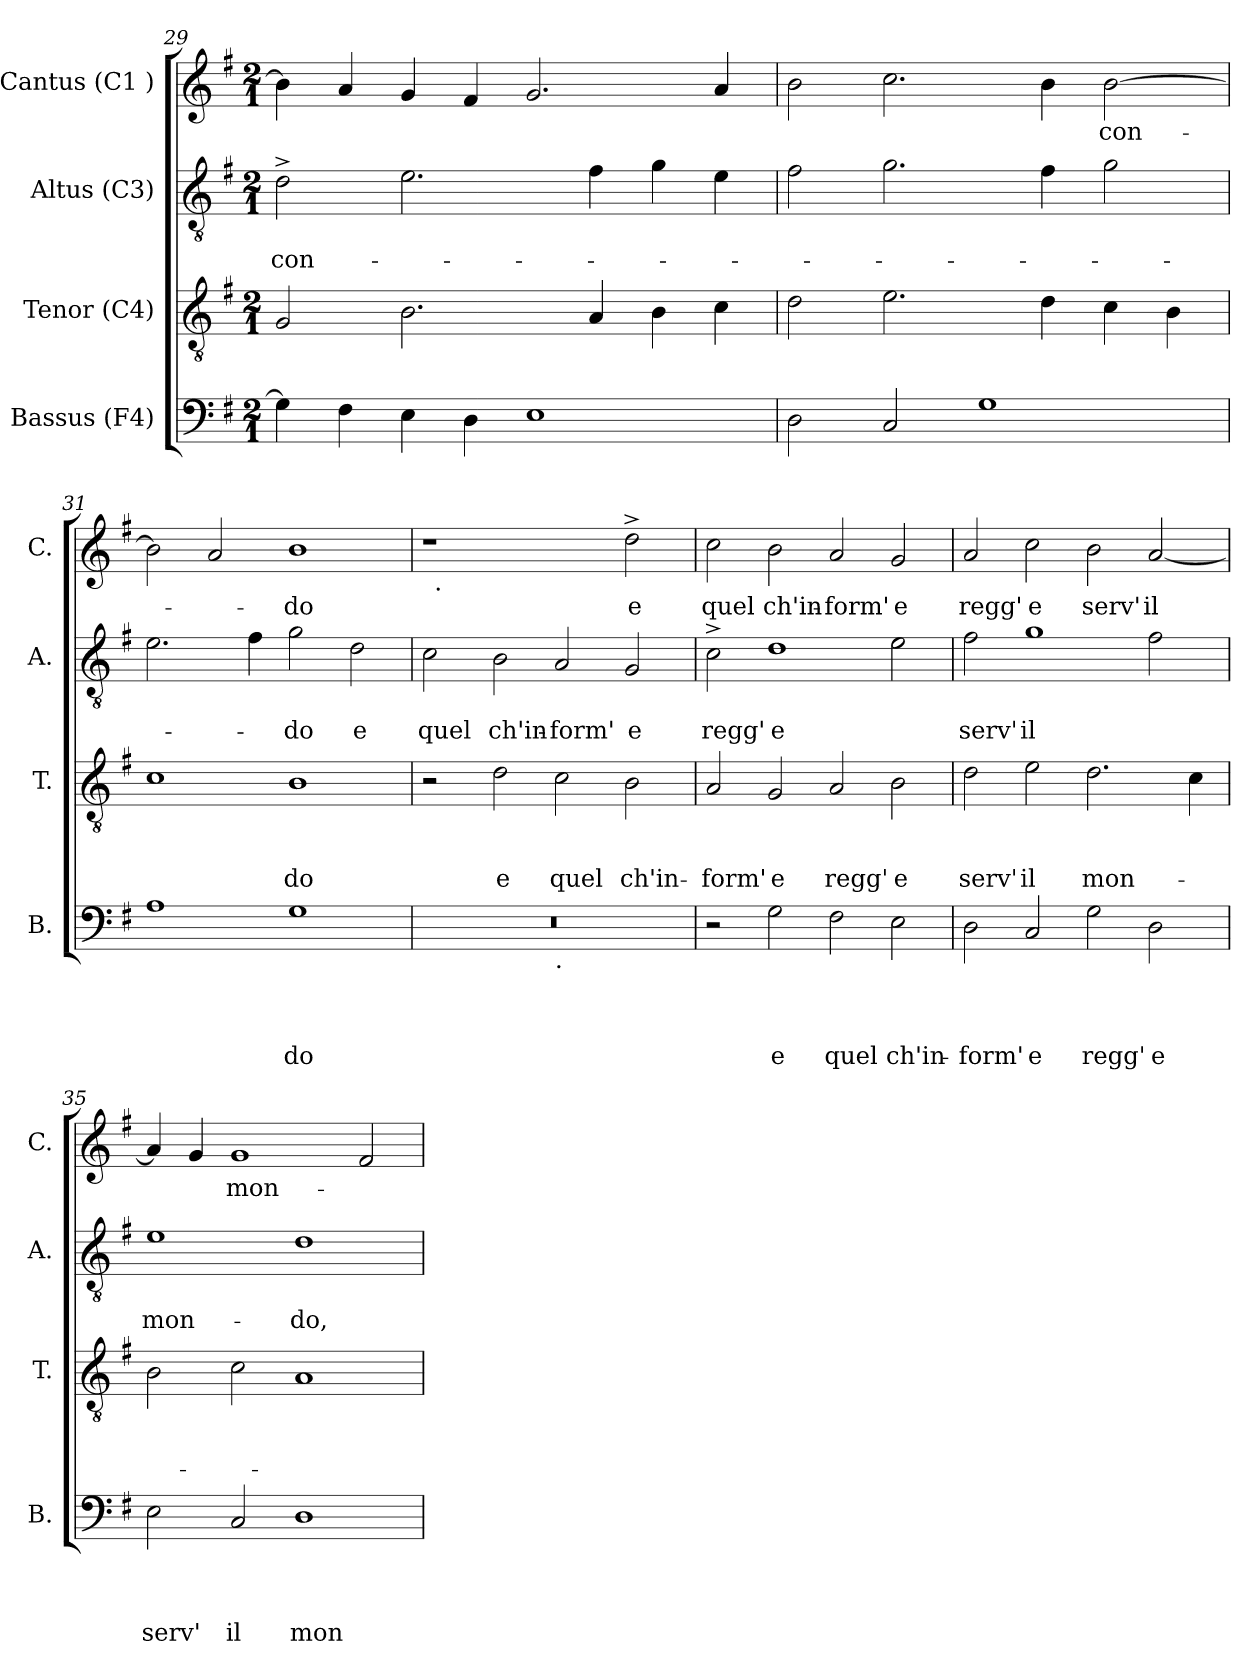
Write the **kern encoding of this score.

**kern	**text	**text	**text	**text	**kern	**text	**text	**text	**kern	**text	**text	**kern	**text
*part4	*part4	*part4	*part4	*part4	*part3	*part3	*part3	*part3	*part2	*part2	*part2	*part1	*part1
*staff4	*staff4	*staff4	*staff4	*staff4	*staff3	*staff3	*staff3	*staff3	*staff2	*staff2	*staff2	*staff1	*staff1
*I"Bassus (F4)	*	*	*	*	*I"Tenor (C4)	*	*	*	*I"Altus (C3)	*	*	*I"Cantus (C1 )	*
*I'B.	*	*	*	*	*I'T.	*	*	*	*I'A.	*	*	*I'C.	*
*clefF4	*	*	*	*	*clefGv2	*	*	*	*clefGv2	*	*	*clefG2	*
*k[f#]	*	*	*	*	*k[f#]	*	*	*	*k[f#]	*	*	*k[f#]	*
*G:	*	*	*	*	*G:	*	*	*	*G:	*	*	*G:	*
*M2/1	*	*	*	*	*M2/1	*	*	*	*M2/1	*	*	*M2/1	*
=29	=29	=29	=29	=29	=29	=29	=29	=29	=29	=29	=29	=29	=29
!	!	!	!	!	!	!	!	!	!	!	!LO:LY:b	!	!
4G\]	.	.	.	.	2G/	.	.	.	2d^>\	.	-con-	4b\]	.
4F#\	.	.	.	.	.	.	.	.	.	.	.	4a/	.
4E\	.	.	.	.	2.B\	.	.	.	2.e\	.	.	4g/	.
4D\	.	.	.	.	.	.	.	.	.	.	.	4f#/	.
1E	.	.	.	.	.	.	.	.	.	.	.	2.g/	.
.	.	.	.	.	4A/	.	.	.	4f#\	.	.	.	.
.	.	.	.	.	4B\	.	.	.	4g\	.	.	.	.
.	.	.	.	.	4c\	.	.	.	4e\	.	.	4a/	.
=30	=30	=30	=30	=30	=30	=30	=30	=30	=30	=30	=30	=30	=30
2D\	.	.	.	.	2d\	.	.	.	2f#\	.	.	2b\	.
2C/	.	.	.	.	2.e\	.	.	.	2.g\	.	.	2.cc\	.
1G	.	.	.	.	.	.	.	.	.	.	.	.	.
.	.	.	.	.	4d\	.	.	.	4f#\	.	.	4b\	.
!	!	!	!	!	!	!	!	!	!	!	!	!	!LO:LY:b
.	.	.	.	.	4c\	.	.	.	2g\	.	.	[>2b\	-con-
.	.	.	.	.	4B\	.	.	.	.	.	.	.	.
=31	=31	=31	=31	=31	=31	=31	=31	=31	=31	=31	=31	=31	=31
1A	.	.	.	.	1c	.	.	.	2.e\	.	.	2b\]	.
.	.	.	.	.	.	.	.	.	.	.	.	2a/	.
.	.	.	.	.	.	.	.	.	4f#\	.	.	.	.
!	!	!	!	!LO:LY:b	!	!	!	!LO:LY:b	!	!	!LO:LY:b	!	!LO:LY:b
1G	.	.	.	-do	1B	.	.	-do	2g\	.	-do	1b	-do
!	!	!	!	!	!	!	!	!	!	!	!LO:LY:b	!	!
.	.	.	.	.	.	.	.	.	2d\	.	e	.	.
!!LO:LB:g=z
=32	=32	=32	=32	=32	=32	=32	=32	=32	=32	=32	=32	=32	=32
!	!	!	!	!	!	!	!	!	!	!	!LO:LY:b	!	!
*^	*	*	*	*	*	*	*	*	*	*	*	*^	*
0r	1ryy	.	.	.	.	2r	.	.	.	2c\	.	quel	1r	32ryy	.
!	!	!	!	!	!	!	!	!	!	!	!	!	!	!LO:TX:b:t=.	!
.	.	.	.	.	.	.	.	.	.	.	.	.	.	1ryy	.
!	!	!	!	!	!	!	!	!	!LO:LY:b	!	!	!LO:LY:b	!	!	!
.	.	.	.	.	.	2d\	.	.	e	2B\	.	ch'in-	.	.	.
!	!LO:TX:b:t=.	!	!	!	!	!	!	!	!	!	!	!	!	!	!
!	!	!	!	!	!	!	!	!	!LO:LY:b	!	!	!LO:LY:b:rj	!	!	!
.	1ryy	.	.	.	.	2c\	.	.	quel	2A/	.	-form'	2ryy	.	.
.	.	.	.	.	.	.	.	.	.	.	.	.	.	2ryy	.
!	!	!	!	!	!	!	!	!	!LO:LY:b	!	!	!LO:LY:b	!	!	!LO:LY:b
.	.	.	.	.	.	2B\	.	.	ch'in-	2G/	.	e	2dd^>\	.	e
.	.	.	.	.	.	.	.	.	.	.	.	.	.	4...ryy	.
=33	=33	=33	=33	=33	=33	=33	=33	=33	=33	=33	=33	=33	=33	=33	=33
!	!	!	!	!	!	!	!	!	!LO:LY:b	!	!	!LO:LY:b	!	!	!LO:LY:b
*v	*v	*	*	*	*	*	*	*	*	*	*	*	*v	*v	*
2r	.	.	.	.	2A/	.	.	-form'	2c^>\	.	regg'	2cc\	quel
!	!	!	!	!LO:LY:b	!	!	!	!LO:LY:b	!	!	!LO:LY:b:rj	!	!LO:LY:b
2G\	.	.	.	e	2G/	.	.	e	1d	.	e	2b\	ch'in-
!	!	!	!	!LO:LY:b	!	!	!	!LO:LY:b	!	!	!	!	!LO:LY:b
2F#\	.	.	.	quel	2A/	.	.	regg'	.	.	.	2a/	-form'
!	!	!	!	!LO:LY:b	!	!	!	!LO:LY:b	!	!	!	!	!LO:LY:b
2E\	.	.	.	ch'in-	2B\	.	.	e	2e\	.	.	2g/	e
=34	=34	=34	=34	=34	=34	=34	=34	=34	=34	=34	=34	=34	=34
!	!	!	!	!LO:LY:b	!	!	!	!LO:LY:b	!	!	!LO:LY:b	!	!LO:LY:b
2D\	.	.	.	-form'	2d\	.	.	serv'	2f#\	.	serv'	2a/	regg'
!	!	!	!	!LO:LY:b	!	!	!	!LO:LY:b	!	!	!LO:LY:b:rj	!	!LO:LY:b
2C/	.	.	.	e	2e\	.	.	il	1g	.	il	2cc\	e
!	!	!	!	!LO:LY:b	!	!	!	!LO:LY:b	!	!	!	!	!LO:LY:b
2G\	.	.	.	regg'	2.d\	.	.	mon-	.	.	.	2b\	serv'
!	!	!	!	!LO:LY:b	!	!	!	!	!	!	!	!	!LO:LY:b
2D\	.	.	.	e	.	.	.	.	2f#\	.	.	[<2a/	il
.	.	.	.	.	4c\	.	.	.	.	.	.	.	.
=35	=35	=35	=35	=35	=35	=35	=35	=35	=35	=35	=35	=35	=35
!	!	!	!	!LO:LY:b	!	!	!	!	!	!	!LO:LY:b	!	!
2E\	.	.	.	serv'	2B\	.	.	.	1e	.	mon-	4a/]	.
.	.	.	.	.	.	.	.	.	.	.	.	4g/	.
!	!	!	!	!LO:LY:b	!	!	!	!	!	!	!	!	!LO:LY:b
2C/	.	.	.	il	2c\	.	.	.	.	.	.	1g	mon-
!	!	!	!	!LO:LY:b	!	!	!	!	!	!	!LO:LY:b	!	!
1D	.	.	.	mon-	1A	.	.	.	1d	.	-do,	.	.
.	.	.	.	.	.	.	.	.	.	.	.	2f#/	.
=	=	=	=	=	=	=	=	=	=	=	=	=	=
*-	*-	*-	*-	*-	*-	*-	*-	*-	*-	*-	*-	*-	*-
